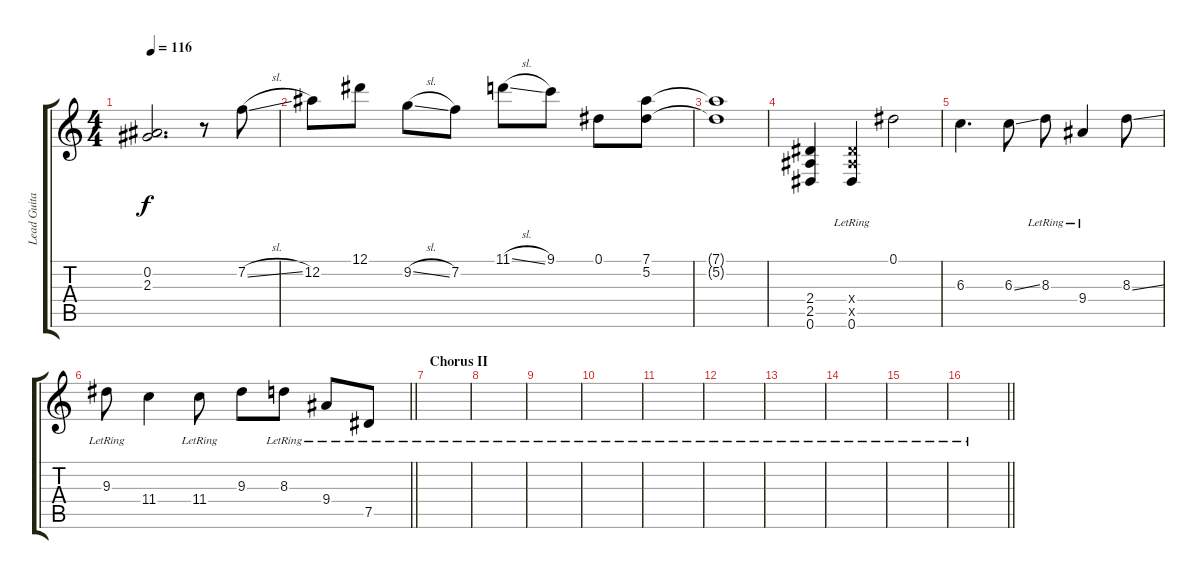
\track ("Lead Guitar" "Lead Guita") {instrument electricguitarjazz}
\staff {score tabs}
\tuning (Eb4 Bb3 Gb3 Db3 Ab2 Eb2) {hide}
\ts (4 4)
\tempo 116
\clef g2
\ks c
(0.2 2.3).2{d dy f} r.8 7.2{sl}.8 |
12.2.8 12.1.8 9.2{sl}.8 7.2.8 11.1{sl}.8 9.1.8 0.1.8 (7.1 5.2).8 |
(7.1{t} 5.2{t}).1 |
(2.4 2.5 0.6).4 (2.4{x} 2.5{x} 0.6{lr}).4 0.1.2 |
6.3.4{d} 6.3{ss}.8 8.3{lr}.8 9.4{lr}.4 8.3{ss}.8 |
\barLineRight lightlight
9.3{lr}.8 11.4.4 11.4{lr}.8 9.3.8 8.3{lr}.8 9.4{lr}.8 7.5{lr}.8 |
\section ("" "Chorus II")
|
|
|
|
|
|
|
|
|
\barLineRight lightlight
